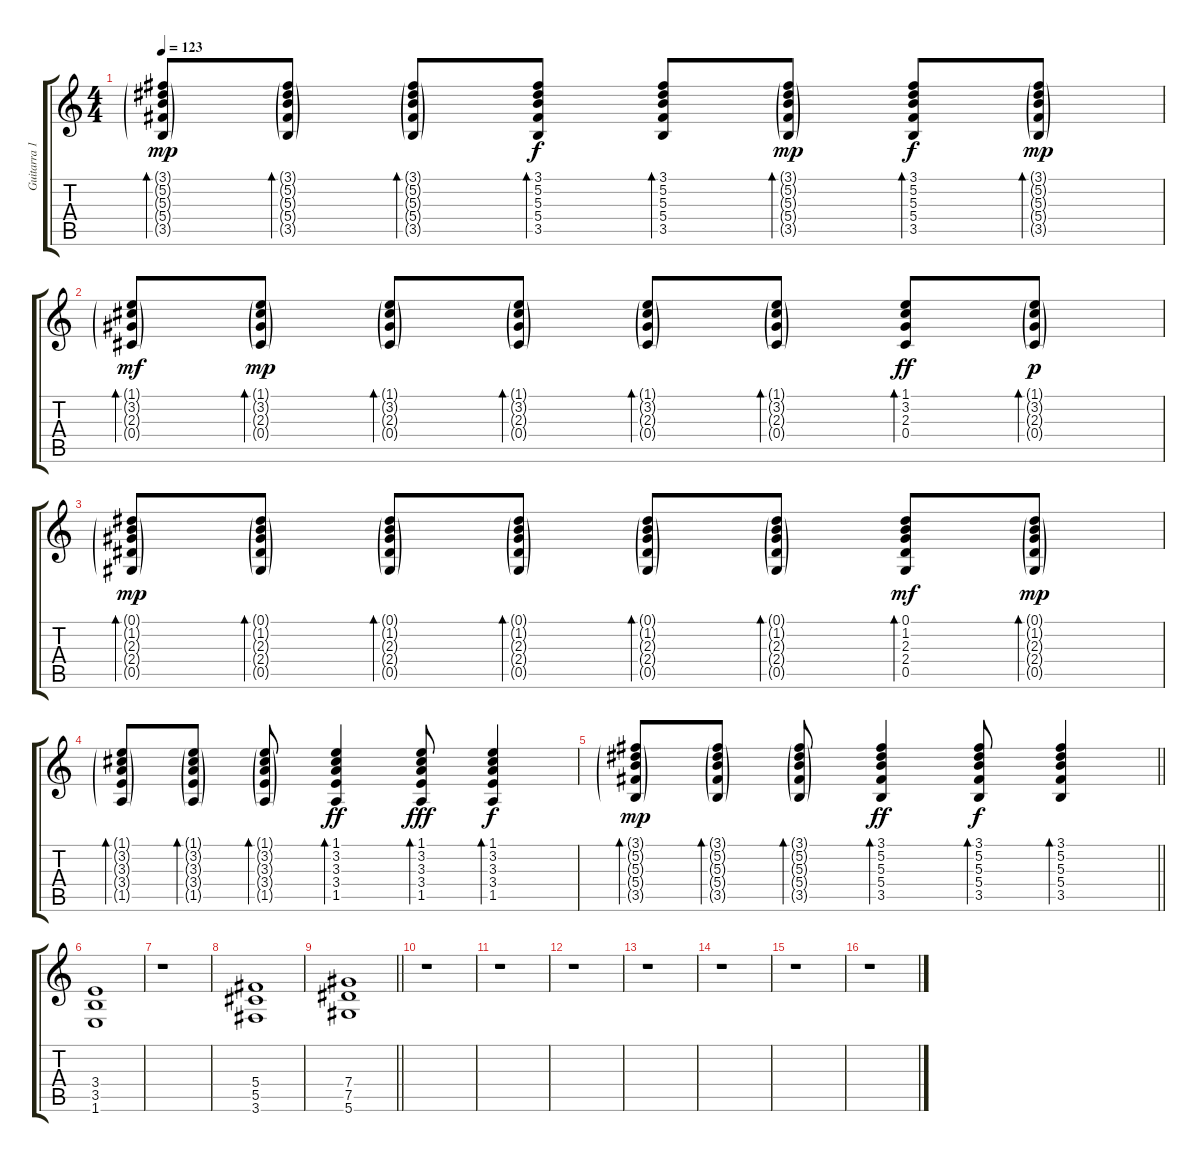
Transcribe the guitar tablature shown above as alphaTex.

\track ("Guitarra 1" "Guitarra 1") {instrument electricguitarclean}
\staff {score tabs}
\tuning (Eb4 Bb3 Gb3 Db3 Ab2 Eb2) {hide}
\ts (4 4)
\tempo 123
\clef g2
\ks c
(3.1{g} 5.2{g} 5.3{g} 5.4{g} 3.5{g}).8{bd 60 dy mp} (3.1{g} 5.2{g} 5.3{g} 5.4{g} 3.5{g}).8{bd 60} (3.1{g} 5.2{g} 5.3{g} 5.4{g} 3.5{g}).8{bd 60} (3.1 5.2 5.3 5.4 3.5).8{bd 60 dy f} (3.1 5.2 5.3 5.4 3.5).8{bd 60} (3.1{g} 5.2{g} 5.3{g} 5.4{g} 3.5{g}).8{bd 60 dy mp} (3.1 5.2 5.3 5.4 3.5).8{bd 60 dy f} (3.1{g} 5.2{g} 5.3{g} 5.4{g} 3.5{g}).8{bd 60 dy mp} |
(1.1{g} 3.2{g} 2.3{g} 0.4{g}).8{bd 60 dy mf} (1.1{g} 3.2{g} 2.3{g} 0.4{g}).8{bd 60 dy mp} (1.1{g} 3.2{g} 2.3{g} 0.4{g}).8{bd 60} (1.1{g} 3.2{g} 2.3{g} 0.4{g}).8{bd 60} (1.1{g} 3.2{g} 2.3{g} 0.4{g}).8{bd 60} (1.1{g} 3.2{g} 2.3{g} 0.4{g}).8{bd 60} (1.1 3.2 2.3 0.4).8{bd 60 dy ff} (1.1{g} 3.2{g} 2.3{g} 0.4{g}).8{bd 60 dy p} |
(0.1{g} 1.2{g} 2.3{g} 2.4{g} 0.5{g}).8{bd 60 dy mp} (0.1{g} 1.2{g} 2.3{g} 2.4{g} 0.5{g}).8{bd 60} (0.1{g} 1.2{g} 2.3{g} 2.4{g} 0.5{g}).8{bd 60} (0.1{g} 1.2{g} 2.3{g} 2.4{g} 0.5{g}).8{bd 60} (0.1{g} 1.2{g} 2.3{g} 2.4{g} 0.5{g}).8{bd 60} (0.1{g} 1.2{g} 2.3{g} 2.4{g} 0.5{g}).8{bd 60} (0.1 1.2 2.3 2.4 0.5).8{bd 60 dy mf} (0.1{g} 1.2{g} 2.3{g} 2.4{g} 0.5{g}).8{bd 60 dy mp} |
(1.1{g} 3.2{g} 3.3{g} 3.4{g} 1.5{g}).8{bd 60} (1.1{g} 3.2{g} 3.3{g} 3.4{g} 1.5{g}).8{bd 60} (1.1{g} 3.2{g} 3.3{g} 3.4{g} 1.5{g}).8{bd 60} (1.1 3.2 3.3 3.4 1.5).4{bd 60 dy ff} (1.1 3.2 3.3 3.4 1.5).8{bd 60 dy fff} (1.1 3.2 3.3 3.4 1.5).4{bd 60 dy f} |
\barLineRight lightlight
(3.1{g} 5.2{g} 5.3{g} 5.4{g} 3.5{g}).8{bd 60 dy mp} (3.1{g} 5.2{g} 5.3{g} 5.4{g} 3.5{g}).8{bd 60} (3.1{g} 5.2{g} 5.3{g} 5.4{g} 3.5{g}).8{bd 60} (3.1 5.2 5.3 5.4 3.5).4{bd 60 dy ff} (3.1 5.2 5.3 5.4 3.5).8{bd 60 dy f} (3.1 5.2 5.3 5.4 3.5).4{bd 60} |
(3.4 3.5 1.6).1{balance 8} |
r.1 |
(5.4 5.5 3.6).1 |
\barLineRight lightlight
(7.4 7.5 5.6).1 |
r.1 |
r.1 |
r.1 |
r.1 |
r.1 |
r.1 |
r.1
